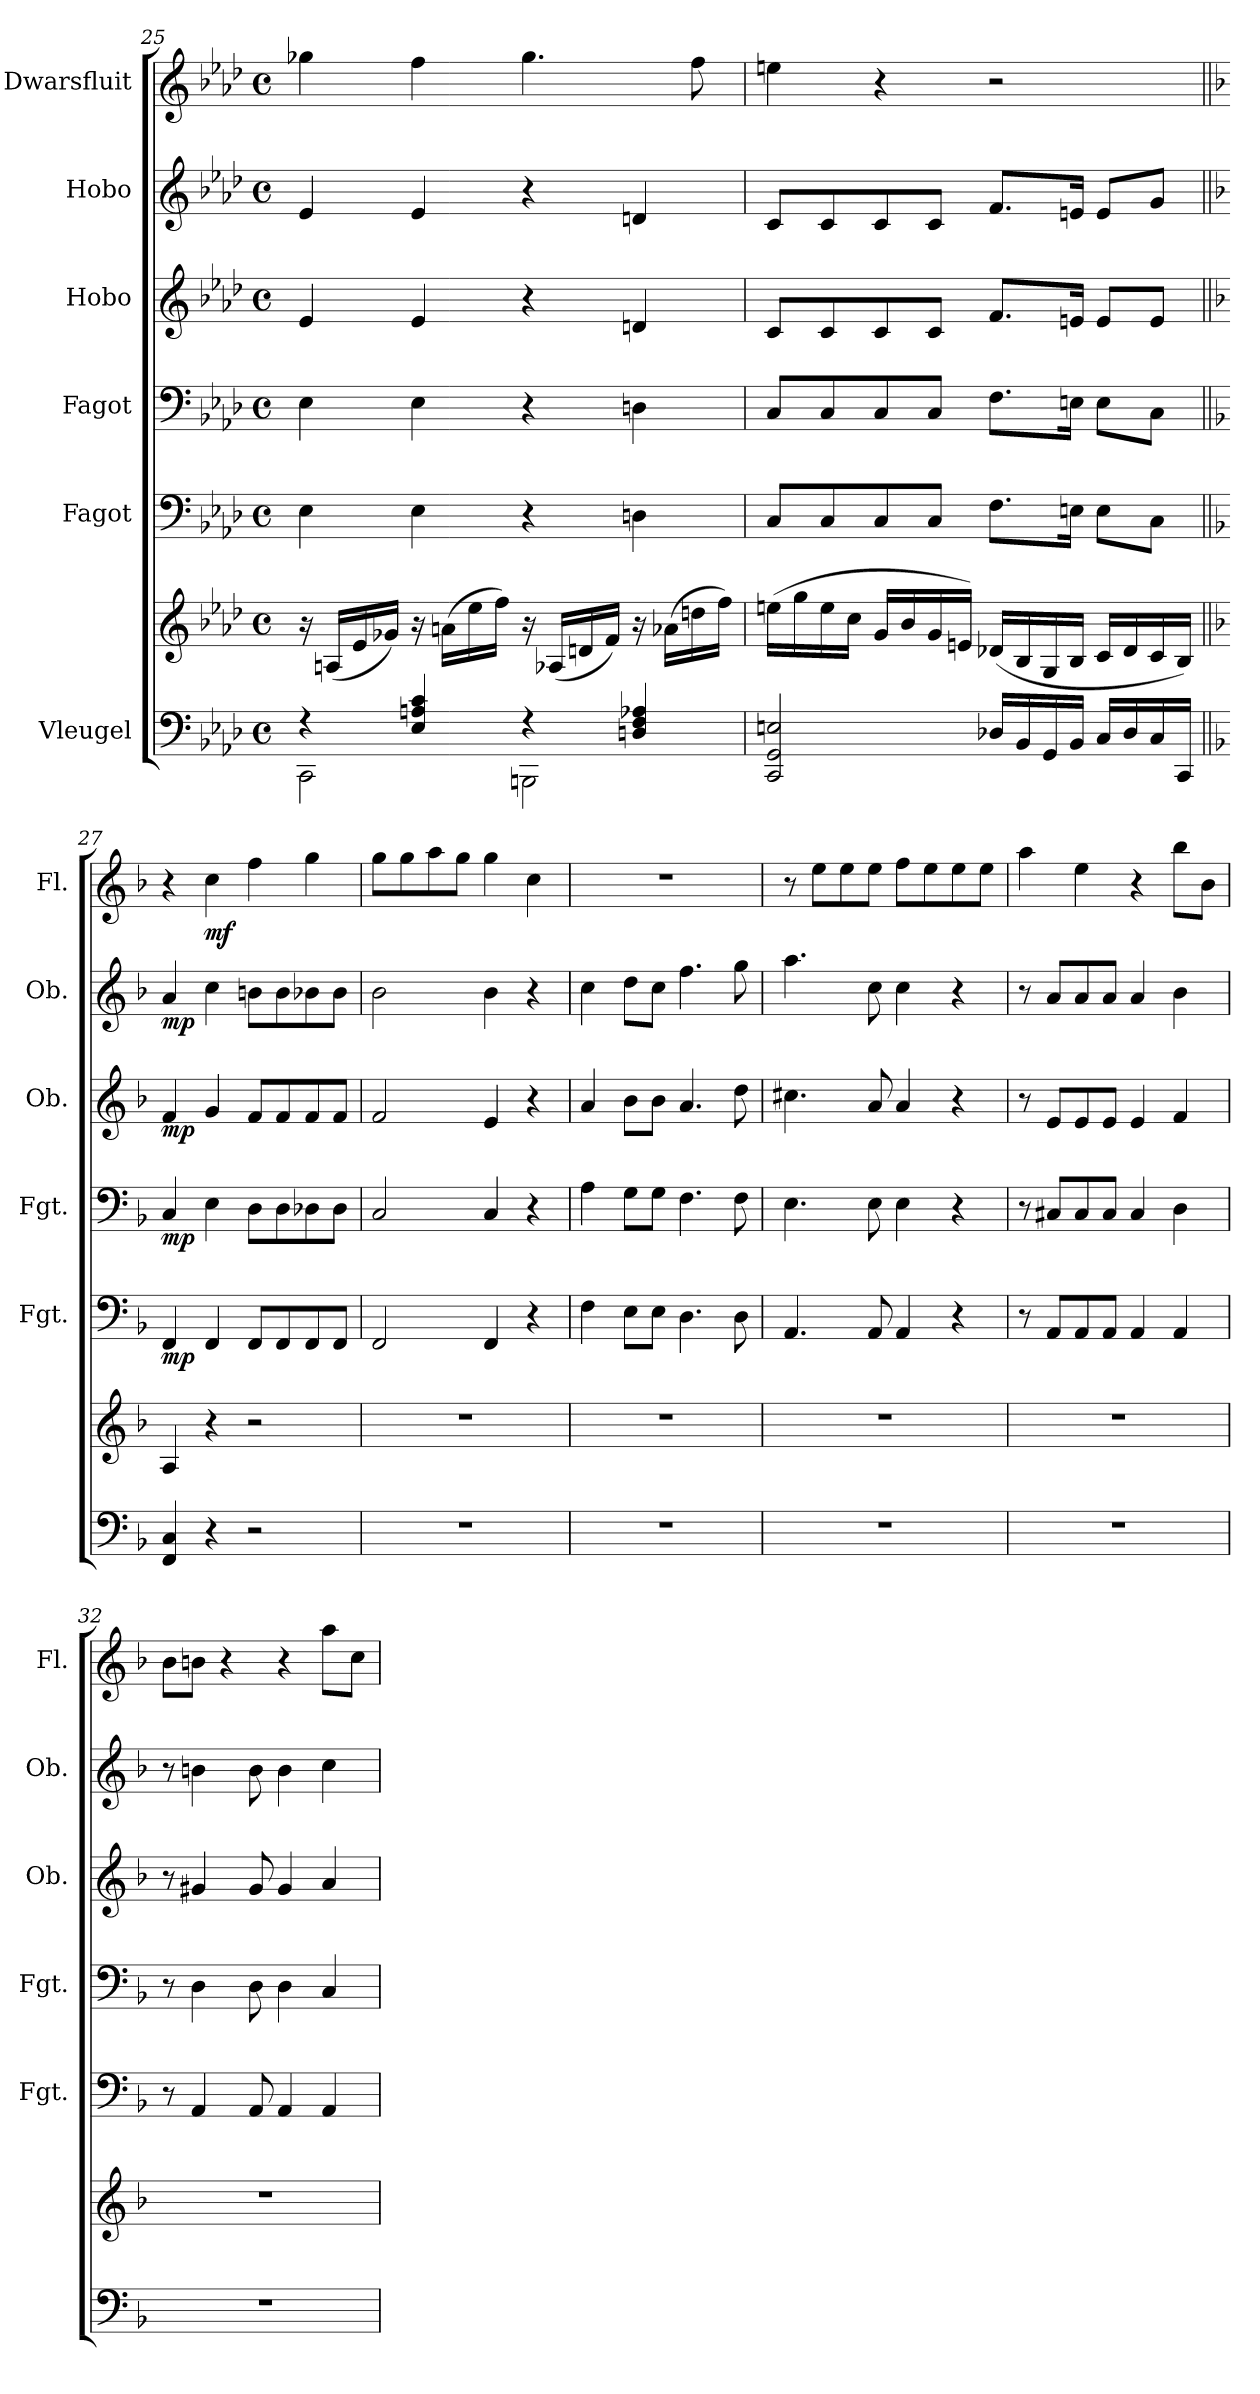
**kern	**kern	**kern	**dynam	**kern	**dynam	**kern	**dynam	**kern	**dynam	**kern	**dynam
*part6	*part6	*part5	*part5	*part4	*part4	*part3	*part3	*part2	*part2	*part1	*part1
*staff7	*staff6	*staff5	*staff5	*staff4	*staff4	*staff3	*staff3	*staff2	*staff2	*staff1	*staff1
*I"Vleugel	*	*I"Fagot	*	*I"Fagot	*	*I"Hobo	*	*I"Hobo	*	*I"Dwarsfluit	*
*	*	*I'Fgt.	*	*I'Fgt.	*	*I'Ob.	*	*I'Ob.	*	*I'Fl.	*
!!LO:PB:g=z
*clefF4	*clefG2	*clefF4	*	*clefF4	*	*clefG2	*	*clefG2	*	*clefG2	*
*k[b-e-a-d-]	*k[b-e-a-d-]	*k[b-e-a-d-]	*	*k[b-e-a-d-]	*	*k[b-e-a-d-]	*	*k[b-e-a-d-]	*	*k[b-e-a-d-]	*
*M4/4	*M4/4	*M4/4	*	*M4/4	*	*M4/4	*	*M4/4	*	*M4/4	*
*met(c)	*met(c)	*met(c)	*	*met(c)	*	*met(c)	*	*met(c)	*	*met(c)	*
=25	=25	=25	=25	=25	=25	=25	=25	=25	=25	=25	=25
*^	*	*	*	*	*	*	*	*	*	*	*
4r	2CC\	16r	4E-\	.	4E-\	.	4e-/	.	4e-/	.	4gg-X\	.
.	.	(16An/LL	.	.	.	.	.	.	.	.	.	.
.	.	16e-/	.	.	.	.	.	.	.	.	.	.
.	.	16g-X/JJ)	.	.	.	.	.	.	.	.	.	.
4E-/ 4An/ 4c/	.	16r	4E-\	.	4E-\	.	4e-/	.	4e-/	.	4ff\	.
.	.	(16an\LL	.	.	.	.	.	.	.	.	.	.
.	.	16ee-\	.	.	.	.	.	.	.	.	.	.
.	.	16ff\JJ)	.	.	.	.	.	.	.	.	.	.
4r	2BBBn\	16r	4r	.	4r	.	4r	.	4r	.	4.gg-\	.
.	.	(16A-X/LL	.	.	.	.	.	.	.	.	.	.
.	.	16dn/	.	.	.	.	.	.	.	.	.	.
.	.	16f/JJ)	.	.	.	.	.	.	.	.	.	.
4Dn/ 4F/ 4A-X/	.	16r	4Dn\	.	4Dn\	.	4dn/	.	4dn/	.	.	.
.	.	(16a-X\LL	.	.	.	.	.	.	.	.	.	.
.	.	16ddn\	.	.	.	.	.	.	.	.	8ff\	.
.	.	16ff\JJ)	.	.	.	.	.	.	.	.	.	.
*v	*v	*	*	*	*	*	*	*	*	*	*	*
=26	=26	=26	=26	=26	=26	=26	=26	=26	=26	=26	=26
2CC/ 2GG/ 2En/	(16een\LL	8C/L	.	8C/L	.	8c/L	.	8c/L	.	4een\	.
.	16gg\	.	.	.	.	.	.	.	.	.	.
.	16ee\	8C/	.	8C/	.	8c/	.	8c/	.	.	.
.	16cc\JJ	.	.	.	.	.	.	.	.	.	.
.	16g/LL	8C/	.	8C/	.	8c/	.	8c/	.	4r	.
.	16b-/	.	.	.	.	.	.	.	.	.	.
.	16g/	8C/J	.	8C/J	.	8c/J	.	8c/J	.	.	.
.	16en/JJ)	.	.	.	.	.	.	.	.	.	.
16D-X/LL	(16d-X/LL	8.F\L	.	8.F\L	.	8.f/L	.	8.f/L	.	2r	.
16BB-/	16B-/	.	.	.	.	.	.	.	.	.	.
16GG/	16G/	.	.	.	.	.	.	.	.	.	.
16BB-/JJ	16B-/JJ	16En\Jk	.	16En\Jk	.	16en/Jk	.	16en/Jk	.	.	.
16C/LL	16c/LL	8E\L	.	8E\L	.	8e/L	.	8e/L	.	.	.
16D-/	16d-/	.	.	.	.	.	.	.	.	.	.
16C/	16c/	8C\J	.	8C\J	.	8e/J	.	8g/J	.	.	.
16CC/JJ	16B-/JJ)	.	.	.	.	.	.	.	.	.	.
=27||	=27||	=27||	=27||	=27||	=27||	=27||	=27||	=27||	=27||	=27||	=27||
*k[b-]	*k[b-]	*k[b-]	*	*k[b-]	*	*k[b-]	*	*k[b-]	*	*k[b-]	*
!	!	!	!LO:DY:b	!	!LO:DY:b	!	!LO:DY:b	!	!LO:DY:b	!	!
4FF/ 4C/	4A/	4FF/	mp	4C/	mp	4f/	mp	4a/	mp	4r	.
!	!	!	!	!	!	!	!	!	!	!	!LO:DY:b
4r	4r	4FF/	.	4E\	.	4g/	.	4cc\	.	4cc\	mf
2r	2r	8FF/L	.	8D\L	.	8f/L	.	8bn\L	.	4ff\	.
.	.	8FF/	.	8D\	.	8f/	.	8b\	.	.	.
.	.	8FF/	.	8D-X\	.	8f/	.	8b-X\	.	4gg\	.
.	.	8FF/J	.	8D-\J	.	8f/J	.	8b-\J	.	.	.
!!LO:LB:g=z
=28	=28	=28	=28	=28	=28	=28	=28	=28	=28	=28	=28
1r	1r	2FF/	.	2C/	.	2f/	.	2b-\	.	8gg\L	.
.	.	.	.	.	.	.	.	.	.	8gg\	.
.	.	.	.	.	.	.	.	.	.	8aa\	.
.	.	.	.	.	.	.	.	.	.	8gg\J	.
.	.	4FF/	.	4C/	.	4e/	.	4b-\	.	4gg\	.
.	.	4r	.	4r	.	4r	.	4r	.	4cc\	.
=29	=29	=29	=29	=29	=29	=29	=29	=29	=29	=29	=29
1r	1r	4F\	.	4A\	.	4a/	.	4cc\	.	1r	.
.	.	8E\L	.	8G\L	.	8b-\L	.	8dd\L	.	.	.
.	.	8E\J	.	8G\J	.	8b-\J	.	8cc\J	.	.	.
.	.	4.D\	.	4.F\	.	4.a/	.	4.ff\	.	.	.
.	.	8D\	.	8F\	.	8dd\	.	8gg\	.	.	.
=30	=30	=30	=30	=30	=30	=30	=30	=30	=30	=30	=30
1r	1r	4.AA/	.	4.E\	.	4.cc#X\	.	4.aa\	.	8r	.
.	.	.	.	.	.	.	.	.	.	8ee\L	.
.	.	.	.	.	.	.	.	.	.	8ee\	.
.	.	8AA/	.	8E\	.	8a/	.	8cc\	.	8ee\J	.
.	.	4AA/	.	4E\	.	4a/	.	4cc\	.	8ff\L	.
.	.	.	.	.	.	.	.	.	.	8ee\	.
.	.	4r	.	4r	.	4r	.	4r	.	8ee\	.
.	.	.	.	.	.	.	.	.	.	8ee\J	.
=31	=31	=31	=31	=31	=31	=31	=31	=31	=31	=31	=31
1r	1r	8r	.	8r	.	8r	.	8r	.	4aa\	.
.	.	8AA/L	.	8C#X/L	.	8e/L	.	8a/L	.	.	.
.	.	8AA/	.	8C#/	.	8e/	.	8a/	.	4ee\	.
.	.	8AA/J	.	8C#/J	.	8e/J	.	8a/J	.	.	.
.	.	4AA/	.	4C#/	.	4e/	.	4a/	.	4r	.
.	.	4AA/	.	4D\	.	4f/	.	4b-\	.	8bb-\L	.
.	.	.	.	.	.	.	.	.	.	8b-\J	.
=32	=32	=32	=32	=32	=32	=32	=32	=32	=32	=32	=32
1r	1r	8r	.	8r	.	8r	.	8r	.	8b-\L	.
.	.	4AA/	.	4D\	.	4g#X/	.	4bn\	.	8bn\J	.
.	.	.	.	.	.	.	.	.	.	4r	.
.	.	8AA/	.	8D\	.	8g#/	.	8b\	.	.	.
.	.	4AA/	.	4D\	.	4g#/	.	4b\	.	4r	.
.	.	4AA/	.	4C/	.	4a/	.	4cc\	.	8aa\L	.
.	.	.	.	.	.	.	.	.	.	8cc\J	.
=	=	=	=	=	=	=	=	=	=	=	=
*-	*-	*-	*-	*-	*-	*-	*-	*-	*-	*-	*-
